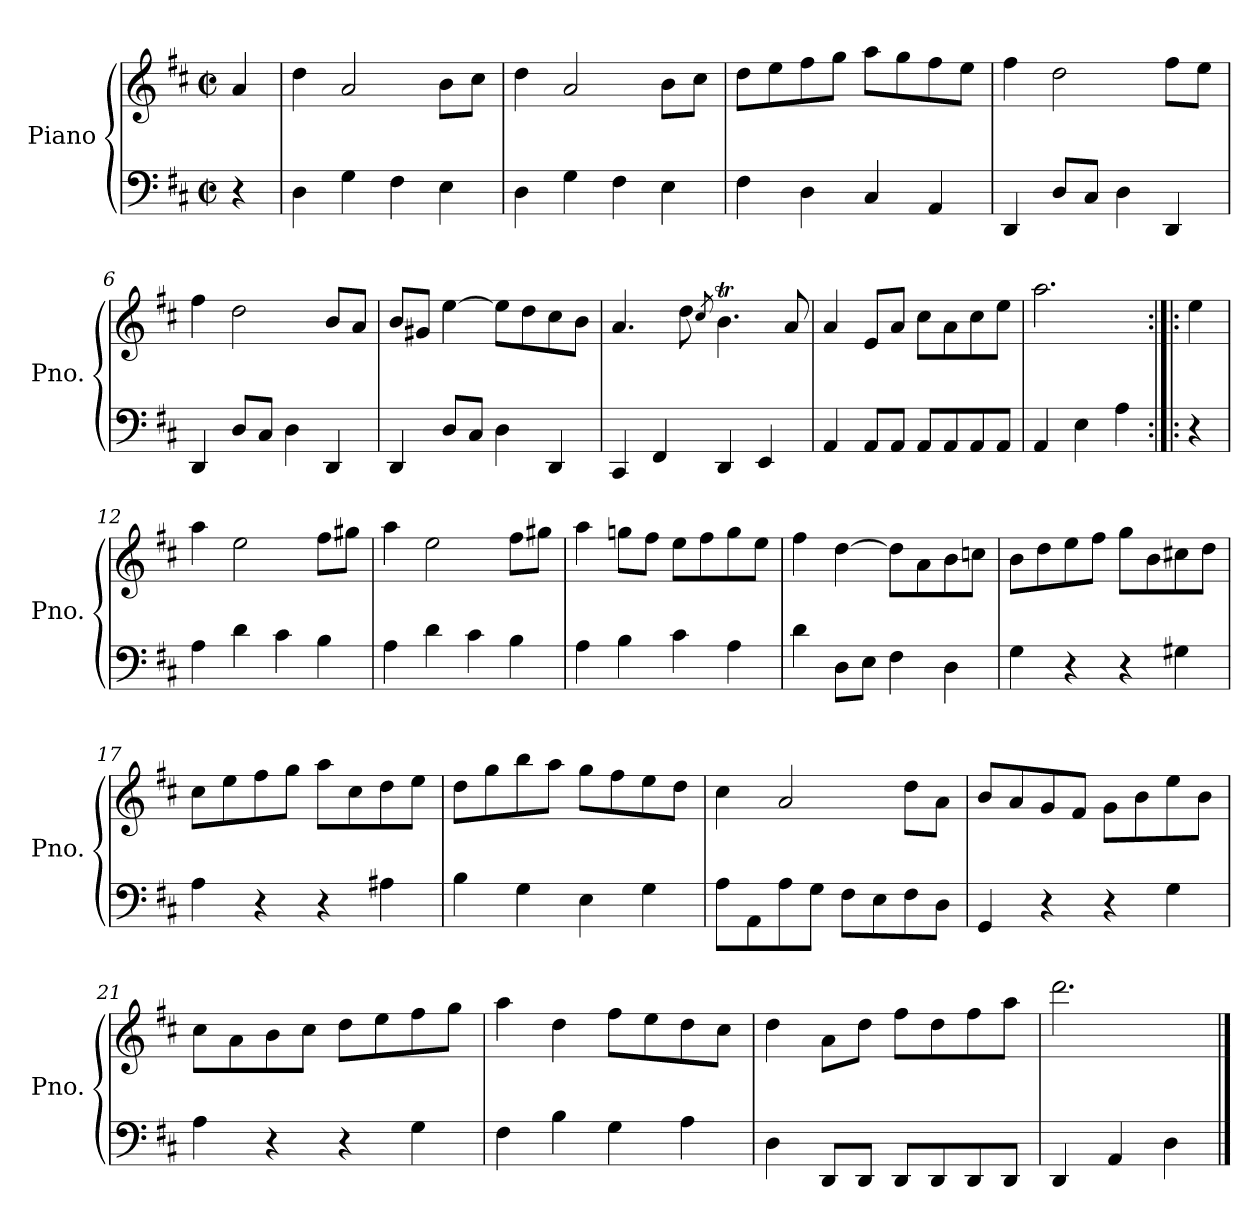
**kern	**kern
*part1	*part1
*staff2	*staff1
*I"Piano	*
*I'Pno.	*
*clefF4	*clefG2
*k[f#c#]	*k[f#c#]
*M2/2	*M2/2
*met(c|)	*met(c|)
=1	=1
4r	4a/
=2	=2
4D\	4dd\
4G\	2a/
4F#\	.
4E\	8b\L
.	8cc#\J
=3	=3
4D\	4dd\
4G\	2a/
4F#\	.
4E\	8b\L
.	8cc#\J
=4	=4
4F#\	8dd\L
.	8ee\
4D\	8ff#\
.	8gg\J
4C#/	8aa\L
.	8gg\
4AA/	8ff#\
.	8ee\J
=5	=5
4DD/	4ff#\
8D/L	2dd\
8C#/J	.
4D\	.
4DD/	8ff#\L
.	8ee\J
!!LO:LB:g=z
=6	=6
4DD/	4ff#\
8D/L	2dd\
8C#/J	.
4D\	.
4DD/	8b/L
.	8a/J
=7	=7
4DD/	8b/L
.	8g#X/J
8D/L	[4ee\
8C#/J	.
4D\	8ee\L]
.	8dd\
4DD/	8cc#\
.	8b\J
=8	=8
4CC#/	4.a/
4FF#/	.
.	8dd\
.	8qcc#/
4DD/	4.bT\
4EE/	.
.	8a/
=9	=9
4AA/	4a/
8AA/L	8e/L
8AA/J	8a/J
8AA/L	8cc#\L
8AA/	8a\
8AA/	8cc#\
8AA/J	8ee\J
=10	=10
4AA/	2.aa\
4E\	.
4A\	.
!!LO:LB:g=z
=11:|!|:	=11:|!|:
4r	4ee\
=12	=12
4A\	4aa\
4d\	2ee\
4c#\	.
4B\	8ff#\L
.	8gg#X\J
=13	=13
4A\	4aa\
4d\	2ee\
4c#\	.
4B\	8ff#\L
.	8gg#X\J
=14	=14
4A\	4aa\
4B\	8ggn\L
.	8ff#\J
4c#\	8ee\L
.	8ff#\
4A\	8gg\
.	8ee\J
=15	=15
4d\	4ff#\
8D\L	[4dd\
8E\J	.
4F#\	8dd\L]
.	8a\
4D\	8b\
.	8ccn\J
!!LO:LB:g=z
=16	=16
4G\	8b\L
.	8dd\
4r	8ee\
.	8ff#\J
4r	8gg\L
.	8b\
4G#X\	8cc#X\
.	8dd\J
=17	=17
4A\	8cc#\L
.	8ee\
4r	8ff#\
.	8gg\J
4r	8aa\L
.	8cc#\
4A#X\	8dd\
.	8ee\J
=18	=18
4B\	8dd\L
.	8gg\
4G\	8bb\
.	8aa\J
4E\	8gg\L
.	8ff#\
4G\	8ee\
.	8dd\J
=19	=19
8A\L	4cc#\
8AA\	.
8A\	2a/
8G\J	.
8F#\L	.
8E\	.
8F#\	8dd\L
8D\J	8a\J
!!LO:LB:g=z
=20	=20
4GG/	8b/L
.	8a/
4r	8g/
.	8f#/J
4r	8g\L
.	8b\
4G\	8ee\
.	8b\J
=21	=21
4A\	8cc#\L
.	8a\
4r	8b\
.	8cc#\J
4r	8dd\L
.	8ee\
4G\	8ff#\
.	8gg\J
=22	=22
4F#\	4aa\
4B\	4dd\
4G\	8ff#\L
.	8ee\
4A\	8dd\
.	8cc#\J
=23	=23
4D\	4dd\
8DD/L	8a\L
8DD/J	8dd\J
8DD/L	8ff#\L
8DD/	8dd\
8DD/	8ff#\
8DD/J	8aa\J
=24	=24
4DD/	2.ddd\
4AA/	.
4D\	.
==	==
*-	*-
